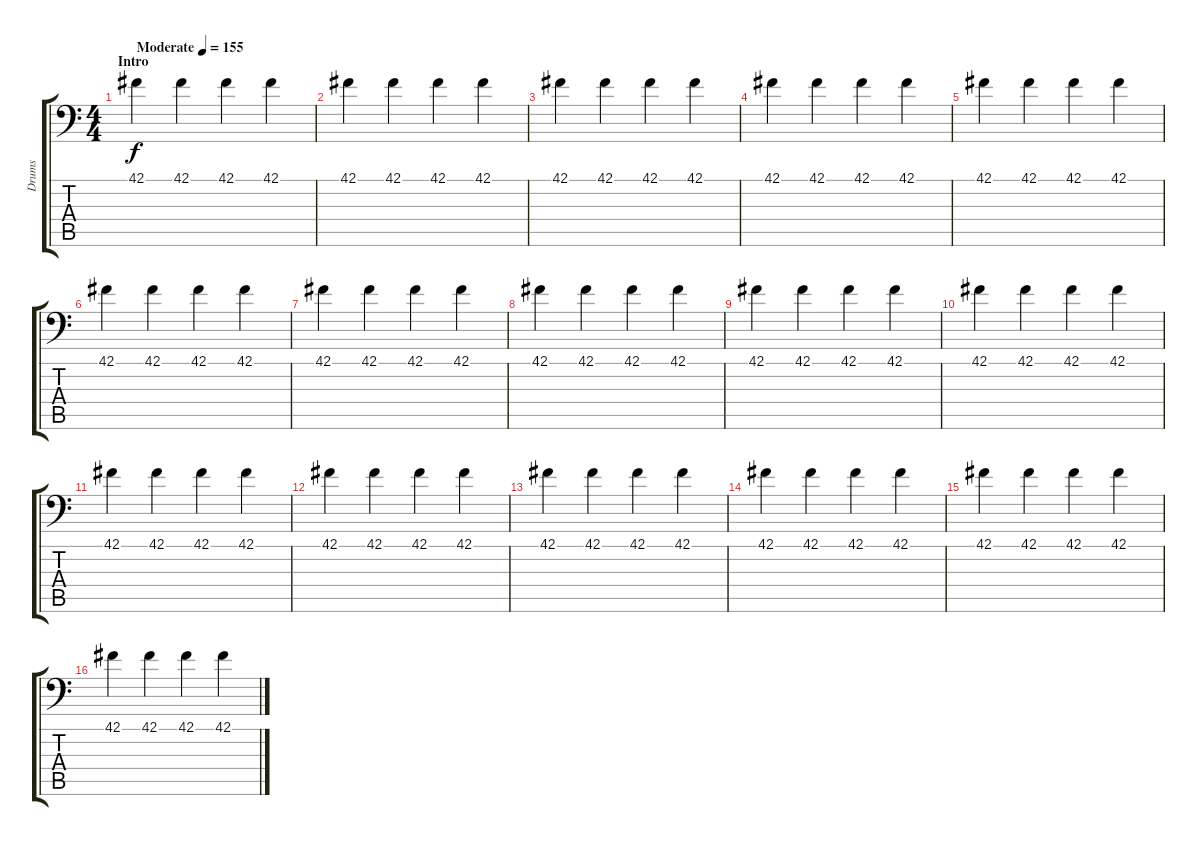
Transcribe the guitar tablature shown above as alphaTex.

\track ("Drums" "Drums") {instrument acousticgrandpiano}
\staff {score tabs}
\tuning (C-1 C-1 C-1 C-1 C-1 C-1) {hide}
\ts (4 4)
\section ("" "Intro")
\tempo (155 "Moderate")
\clef f4
\ks c
42.1.4{dy f instrument acousticgrandpiano} 42.1.4 42.1.4 42.1.4 |
42.1.4 42.1.4 42.1.4 42.1.4 |
42.1.4 42.1.4 42.1.4 42.1.4 |
42.1.4 42.1.4 42.1.4 42.1.4 |
42.1.4 42.1.4 42.1.4 42.1.4 |
42.1.4 42.1.4 42.1.4 42.1.4 |
42.1.4 42.1.4 42.1.4 42.1.4 |
42.1.4 42.1.4 42.1.4 42.1.4 |
42.1.4 42.1.4 42.1.4 42.1.4 |
42.1.4 42.1.4 42.1.4 42.1.4 |
42.1.4 42.1.4 42.1.4 42.1.4 |
42.1.4 42.1.4 42.1.4 42.1.4 |
42.1.4 42.1.4 42.1.4 42.1.4 |
42.1.4 42.1.4 42.1.4 42.1.4 |
42.1.4 42.1.4 42.1.4 42.1.4 |
42.1.4 42.1.4 42.1.4 42.1.4
